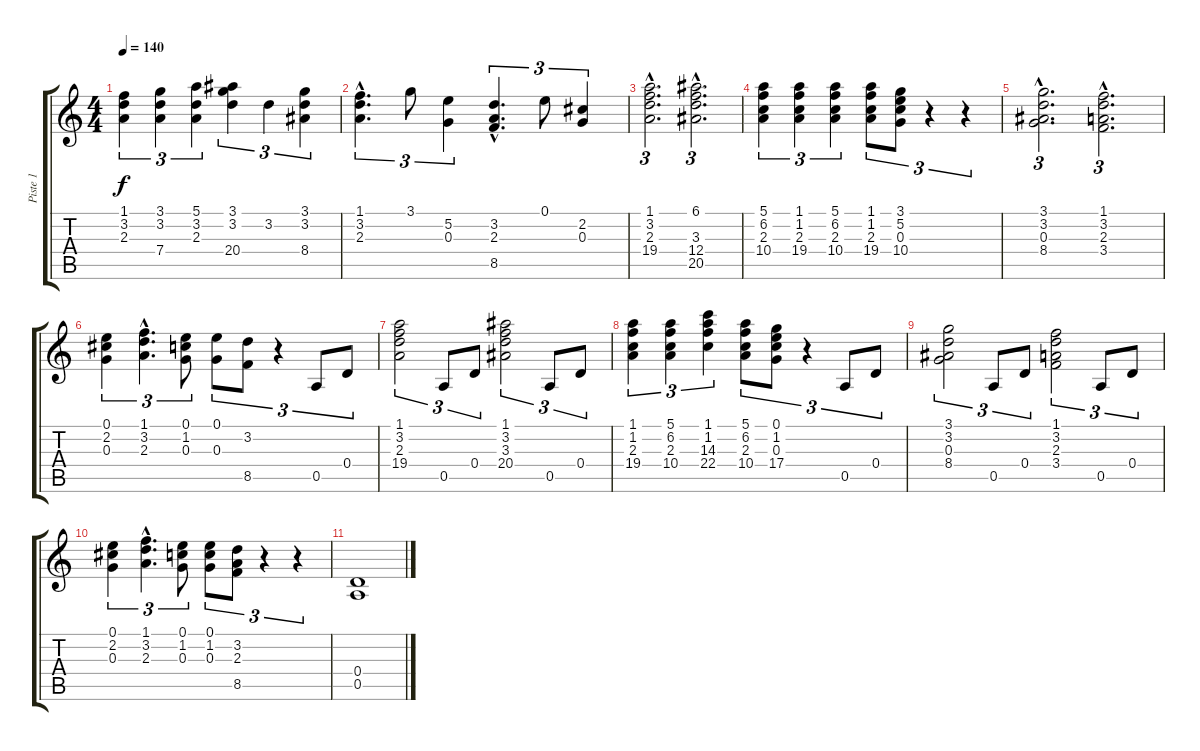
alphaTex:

\track ("Piste 1" "Piste 1") {instrument acousticguitarnylon}
\staff {score tabs}
\tuning (E4 B3 G3 D3 A2 E2) {hide}
\ts (4 4)
\tempo 140
\clef g2
\ks c
(1.1 3.2 2.3).4{tu (3 2) dy f} (3.1 3.2 7.4).4{tu (3 2)} (5.1 3.2 2.3).4{tu (3 2)} (3.1 3.2 20.4).4{tu (3 2)} 3.2.4{tu (3 2)} (3.1 3.2 8.4).4{tu (3 2)} |
(1.1{hac} 3.2{hac} 2.3{hac}).4{d tu (3 2)} 3.1.8{tu (3 2)} (5.2 0.3).4{tu (3 2)} (3.2{hac} 2.3{hac} 8.5{hac}).4{d tu (3 2)} 0.1.8{tu (3 2)} (2.2 0.3).4{tu (3 2)} |
(1.1{hac} 3.2{hac} 2.3{hac} 19.4{hac}).2{d tu (3 2)} (6.1{hac} 3.3{hac} 12.4{hac} 20.5{hac}).2{d tu (3 2)} |
(5.1 6.2 2.3 10.4).4{tu (3 2)} (1.1 1.2 2.3 19.4).4{tu (3 2)} (5.1 6.2 2.3 10.4).4{tu (3 2)} (1.1 1.2 2.3 19.4).8{tu (3 2)} (3.1 5.2 0.3 10.4).8{tu (3 2)} r.4{tu (3 2)} r.4{tu (3 2)} |
(3.1{hac} 3.2{hac} 0.3{hac} 8.4{hac}).2{d tu (3 2)} (1.1{hac} 3.2{hac} 2.3{hac} 3.4{hac}).2{d tu (3 2)} |
(0.1 2.2 0.3).4{tu (3 2)} (1.1{hac} 3.2{hac} 2.3{hac}).4{d tu (3 2)} (0.1 1.2 0.3).8{tu (3 2)} (0.1 0.3).8{tu (3 2)} (3.2 8.5).8{tu (3 2)} r.4{tu (3 2)} 0.5.8{tu (3 2)} 0.4.8{tu (3 2)} |
(1.1 3.2 2.3 19.4).2{tu (3 2)} 0.5.8{tu (3 2)} 0.4.8{tu (3 2)} (1.1 3.2 3.3 20.4).2{tu (3 2)} 0.5.8{tu (3 2)} 0.4.8{tu (3 2)} |
(1.1 1.2 2.3 19.4).4{tu (3 2)} (5.1 6.2 2.3 10.4).4{tu (3 2)} (1.1 1.2 14.3 22.4).4{tu (3 2)} (5.1 6.2 2.3 10.4).8{tu (3 2)} (0.1 1.2 0.3 17.4).8{tu (3 2)} r.4{tu (3 2)} 0.5.8{tu (3 2)} 0.4.8{tu (3 2)} |
(3.1 3.2 0.3 8.4).2{tu (3 2)} 0.5.8{tu (3 2)} 0.4.8{tu (3 2)} (1.1 3.2 2.3 3.4).2{tu (3 2)} 0.5.8{tu (3 2)} 0.4.8{tu (3 2)} |
(0.1 2.2 0.3).4{tu (3 2)} (1.1{hac} 3.2{hac} 2.3{hac}).4{d tu (3 2)} (0.1 1.2 0.3).8{tu (3 2)} (0.1 1.2 0.3).8{tu (3 2)} (3.2 2.3 8.5).8{tu (3 2)} r.4{tu (3 2)} r.4{tu (3 2)} |
(0.4 0.5).1
